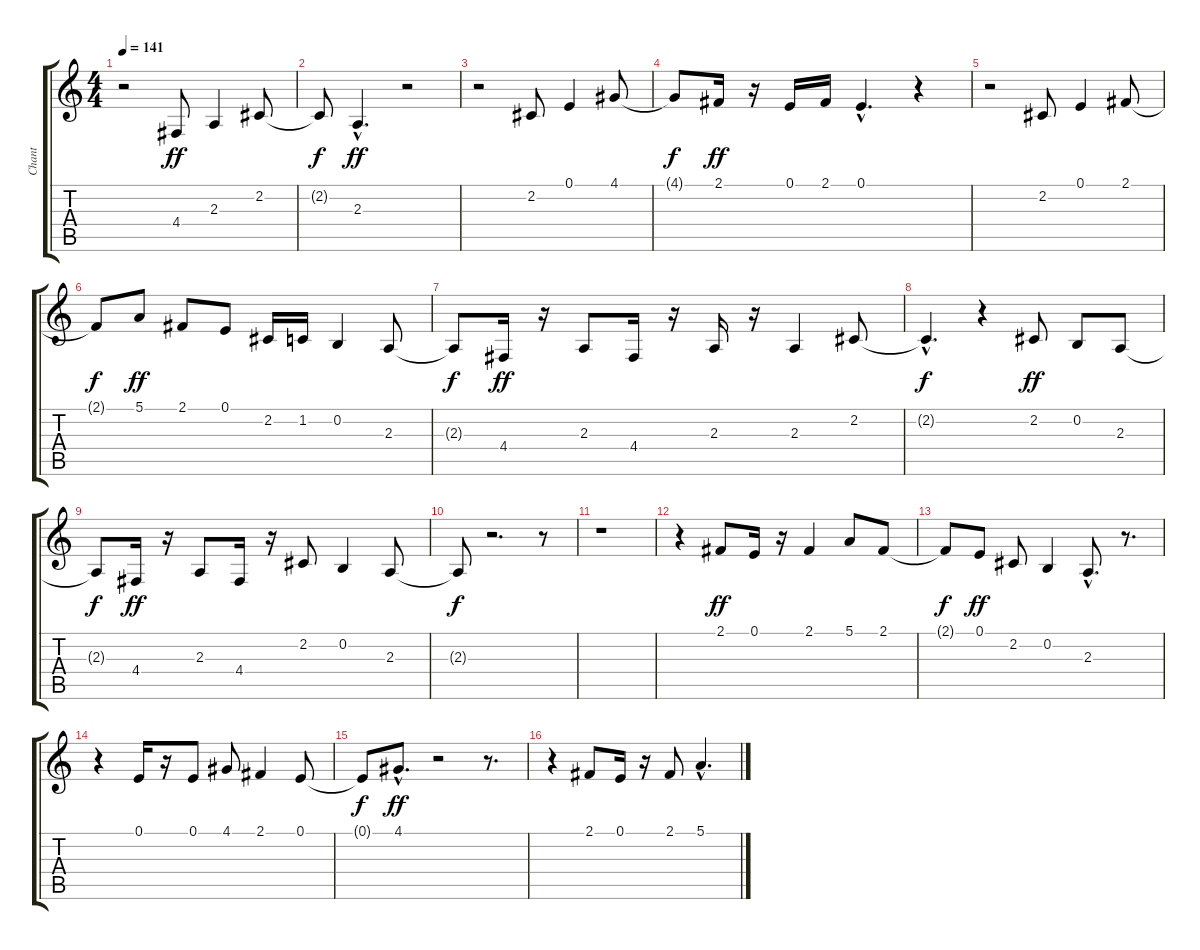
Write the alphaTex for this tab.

\track ("Chant" "Chant") {instrument tenorsax}
\staff {score tabs}
\tuning (E4 B3 G3 D3 A2 E2) {hide}
\ts (4 4)
\tempo 141
\clef g2
\ks c
r.2{dy ff} 4.4.8 2.3.4 2.2.8 |
2.2{t}.8{dy f} 2.3{hac}.4{d dy ff} r.2 |
r.2 2.2.8 0.1.4 4.1.8 |
4.1{t}.8{dy f} 2.1.16{dy ff} r.16 0.1.16 2.1.16 0.1{hac}.4{d} r.4 |
r.2 2.2.8 0.1.4 2.1.8 |
2.1{t}.8{dy f} 5.1.8{dy ff} 2.1.8 0.1.8 2.2.16 1.2.16 0.2.4 2.3.8 |
2.3{t}.8{dy f} 4.4.16{dy ff} r.16 2.3.8 4.4.16 r.16 2.3.16 r.16 2.3.4 2.2.8 |
2.2{hac t}.4{d dy f} r.4 2.2.8{dy ff} 0.2.8 2.3.8 |
2.3{t}.8{dy f} 4.4.16{dy ff} r.16 2.3.8 4.4.16 r.16 2.2.8 0.2.4 2.3.8 |
2.3{t}.8{dy f} r.2{d} r.8 |
r.1 |
r.4 2.1.8{dy ff} 0.1.16 r.16 2.1.4 5.1.8 2.1.8 |
2.1{t}.8{dy f} 0.1.8{dy ff} 2.2.8 0.2.4 2.3{hac}.8{d} r.8{d} |
r.4 0.1.16 r.16 0.1.8 4.1.8 2.1.4 0.1.8 |
0.1{t}.8{dy f} 4.1{hac}.8{d dy ff} r.2 r.8{d} |
r.4 2.1.8 0.1.16 r.16 2.1.8 5.1{hac}.4{d}
